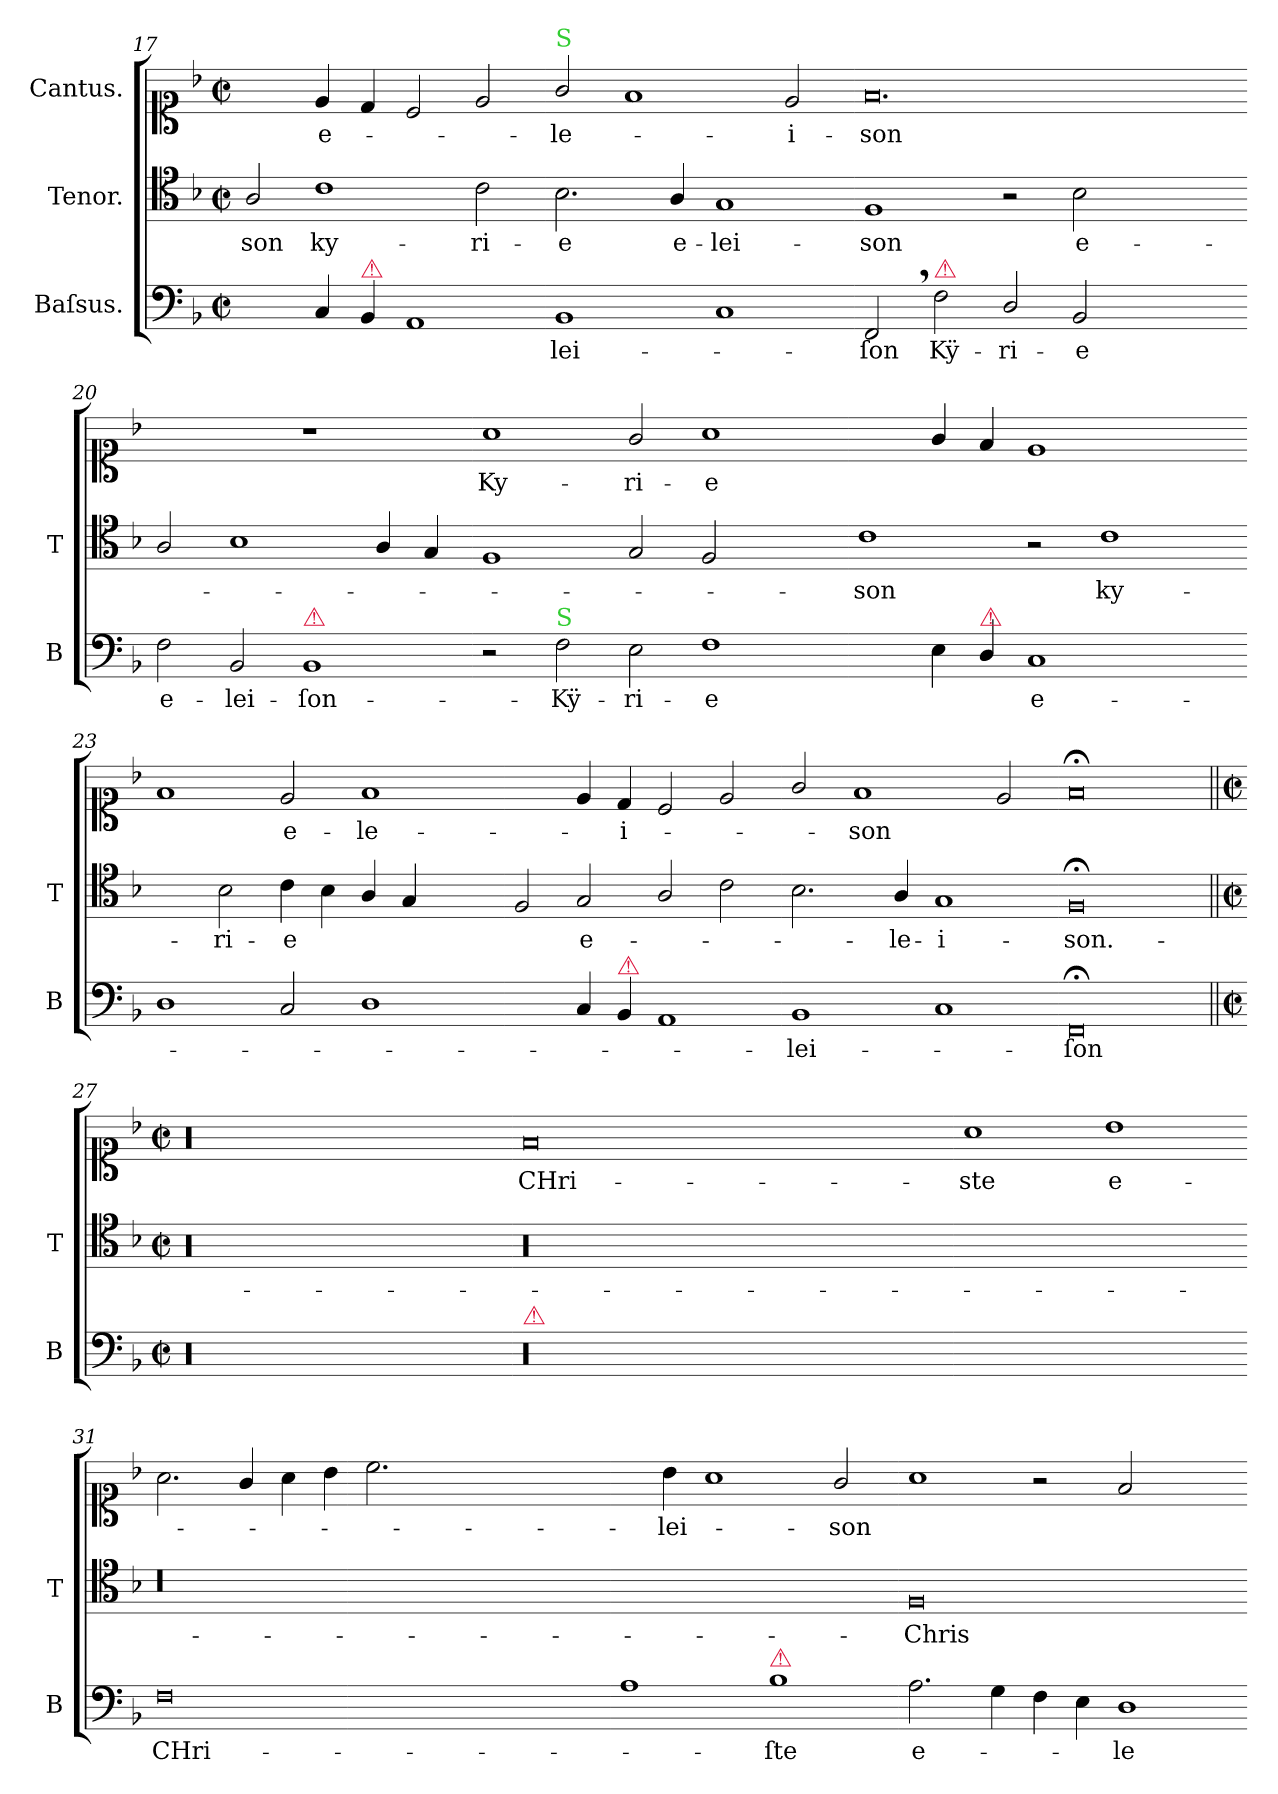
**kern	**text	**kern	**text	**kern	**text
*part3	*part3	*part2	*part2	*part1	*part1
*staff3	*staff3	*staff2	*staff2	*staff1	*staff1
*I"Baſsus.	*	*I"Tenor.	*	*I"Cantus.	*
*I'B	*	*I'T	*	*	*
*clefF4	*	*clefC4	*	*clefC1	*
*k[b-]	*	*k[b-]	*	*k[b-]	*
*M2/1	*	*M2/1	*	*M2/1	*
*met(c|)	*	*met(c|)	*	*met(c|)	*
=17	=17	=17	=17	=17	=17
2ryy	.	2A/	-son	2ryy	.
!	!	!	!	!	!LO:LY:i
4C/	.	1c\	ky-	4e/	e-
!LO:TX:a:color=crimson:t=⚠	!	!	!	!	!
4BB-/	.	.	.	4d/	.
1AA/	.	.	.	2c/	.
.	.	2c\	-ri-	2e/	.
=18-	=18-	=18-	=18-	=18-	=18-
!	!	!	!	!LO:TX:a:color=limegreen:t=S	!
!	!	!	!	!	!LO:LY:i
1BB-/	-lei-	2.B-\	-e	2g/	-le-
.	.	.	.	1f/	.
.	.	4A/	e-	.	.
1C/	.	1G/	-lei-	.	.
!	!	!	!	!	!LO:LY:i
.	.	.	.	2e/	-i-
=19-	=19-	=19-	=19-	=19-	=19-
!	!	!	!	!	!LO:LY:i
2FF,</	-ſon	1F/	-son	0.f/	-son
!LO:TX:a:color=crimson:t=⚠	!	!	!	!	!
2F\	Kÿ-	.	.	.	.
2D/	-ri-	2r	.	.	.
2BB-/	-e	2B-\	e-	.	.
1ryy	.	1ryy	.	.	.
=20-	=20-	=20-	=20-	=20-	=20-
2F\	e-	2A/	.	1ryy	.
2BB-/	-lei-	1B-\	.	.	.
!LO:TX:a:color=crimson:t=⚠	!	!	!	!	!
1BB-/	-ſon-	.	.	1r	.
.	.	4A/	.	.	.
.	.	4G/	.	.	.
=21-	=21-	=21-	=21-	=21-	=21-
2r	.	1F/	.	1a\	Ky-
!LO:TX:a:color=limegreen:t=S	!	!	!	!	!
2F\	Kÿ-	.	.	.	.
2E\	-ri-	2G/	.	2g/	-ri-
1F\	-e	2F/	.	1a\	-e
.	.	2ryy	.	.	.
=22-	=22-	=22-	=22-	=22-	=22-
2ryy	.	1c\	-son	2ryy	.
4E\	.	.	.	4g/	.
!LO:TX:a:color=crimson:t=⚠	!	!	!	!	!
4D/	.	.	.	4f/	.
1C/	e-	2r	.	1e/	.
.	.	1c\	ky-	.	.
2ryy	.	.	.	2ryy	.
=23-	=23-	=23-	=23-	=23-	=23-
1D\	.	2ryy	.	1f/	.
.	.	2B-\	-ri-	.	.
2C/	.	4c\	-e	2e/	e-
.	.	4B-\	.	.	.
1D\	.	4A/	.	1f/	-le-
.	.	4G/	.	.	.
.	.	2ryy	.	.	.
=24-	=24-	=24-	=24-	=24-	=24-
2ryy	.	2F/	.	2ryy	.
4C/	.	2G/	e-	4e/	.
!LO:TX:a:color=crimson:t=⚠	!	!	!	!	!
4BB-/	.	.	.	4d/	-i-
1AA/	.	2A/	.	2c/	.
.	.	2c\	.	2e/	.
=25-	=25-	=25-	=25-	=25-	=25-
1BB-/	-lei-	2.B-\	.	2g/	.
.	.	.	.	1f/	-son
.	.	4A/	-le-	.	.
1C/	.	1G/	-i-	.	.
.	.	.	.	2e/	.
=26-	=26-	=26-	=26-	=26-	=26-
0FF;</	-ſon	0F;<;/	-son.-	0f;/	.
=27||	=27||	=27||	=27||	=27||	=27||
*M2/1	*	*M2/1	*	*M2/1	*
*met(c|)	*	*met(c|)	*	*met(c|)	*
00r	.	00r	.	00r	.
=29-	=29-	=29-	=29-	=29-	=29-
!LO:TX:a:color=crimson:t=⚠	!	!	!	!	!
00r	.	00r	.	0f/	CHri-
.	.	.	.	0ryy	.
=30-	=30-	=30-	=30-	=30-	=30-
0ryy	.	0ryy	.	1a\	-ste
.	.	.	.	1b-\	e-
=31-	=31-	=31-	=31-	=31-	=31-
0F\	CHri-	00rc	.	2.a\	.
.	.	.	.	4g/	.
.	.	.	.	4a\	.
.	.	.	.	4b-\	.
.	.	.	.	2.cc\	.
0ryy	.	.	.	.	.
.	.	.	.	1..ryy	.
=32-	=32-	=32-	=32-	=32-	=32-
1A\	.	0ryy	.	4ryy	.
.	.	.	.	4b-\	-lei-
.	.	.	.	1a\	.
!LO:TX:a:color=crimson:t=⚠	!	!	!	!	!
1B-\	-ſte	.	.	.	.
.	.	.	.	2g/	son
=33-	=33-	=33-	=33-	=33-	=33-
2.A\	e-	0F/	Chris-	1a\	.
4G\	.	.	.	.	.
4F\	.	.	.	2r	.
4E\	.	.	.	.	.
1D\	-le-	.	.	2f/	.
.	.	2ryy	.	2ryy	.
=-	=-	=-	=-	=-	=-
*-	*-	*-	*-	*-	*-
